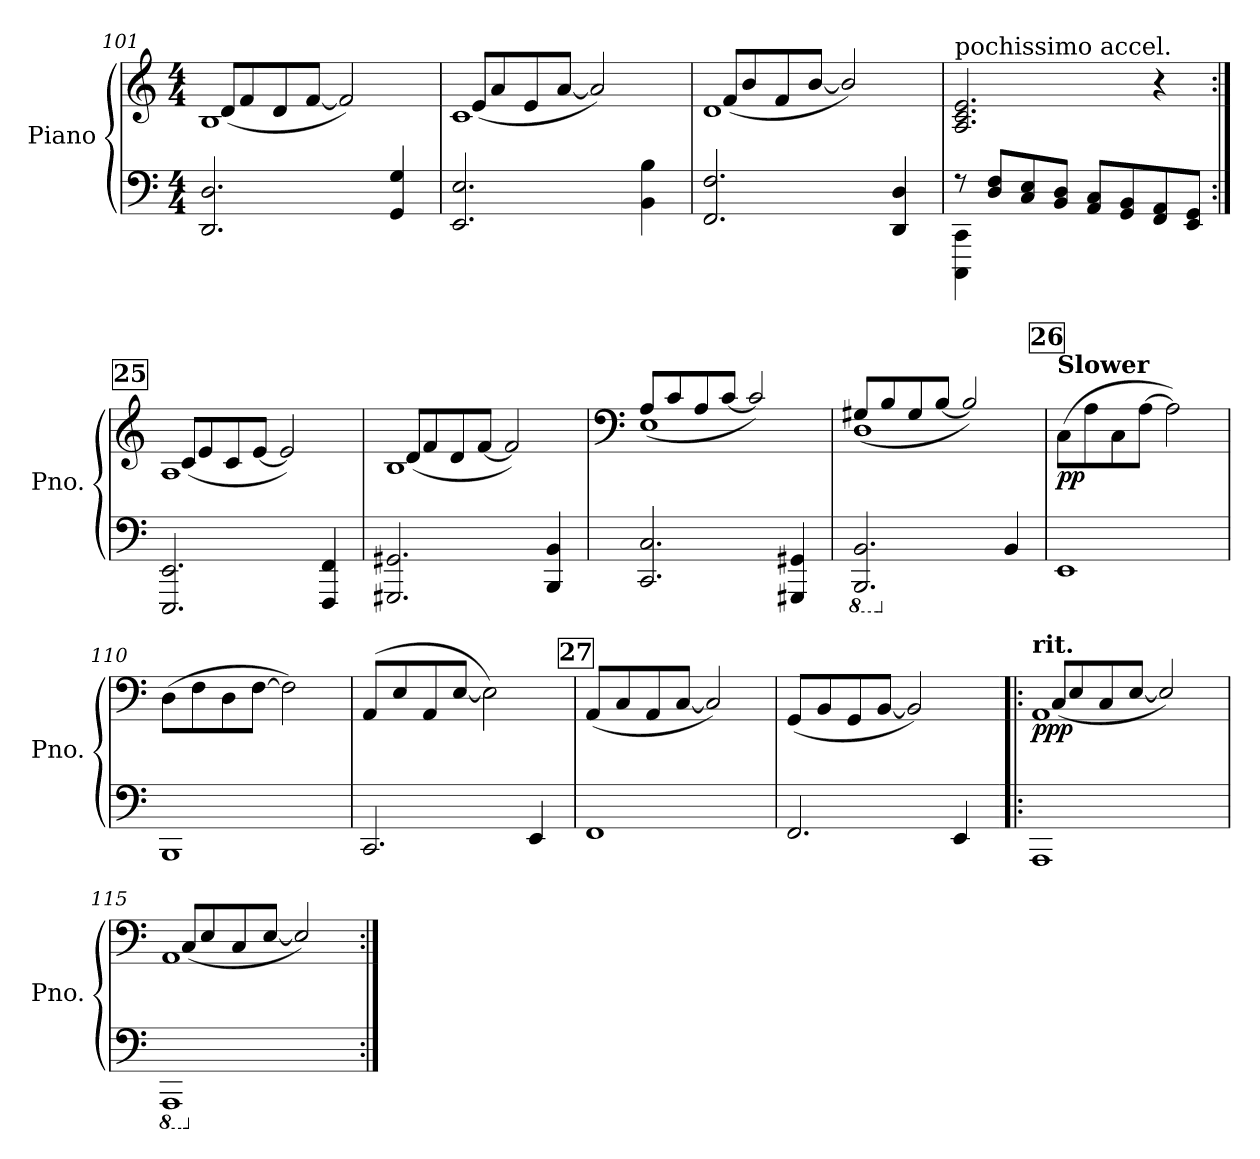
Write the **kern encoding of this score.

**kern	**kern	**dynam
*part1	*part1	*part1
*staff2	*staff1	*staff1/2
*I"Piano	*	*
*I'Pno.	*	*
*clefF4	*clefG2	*
*k[]	*k[]	*
*M4/4	*M4/4	*
=101	=101	=101
*	*^	*
2.DD/ 2.D/	1B	(>8d/L	.
.	.	8f/	.
.	.	8d/	.
.	.	[8f/J	.
.	.	2f/])	.
4GG/ 4G/	.	.	.
=102	=102	=102	=102
2.EE/ 2.E/	1c	(>8e/L	.
.	.	8a/	.
.	.	8e/	.
.	.	[8a/J	.
.	.	2a/])	.
4BB\ 4B\	.	.	.
=103	=103	=103	=103
2.FF/ 2.F/	1d	(>8f/L	.
.	.	8b/	.
.	.	8f/	.
.	.	[8b/J	.
.	.	2b/])	.
4DD/ 4D/	.	.	.
*	*v	*v	*
=104	=104	=104
*^	*	*
!	!	!LO:TX:a:t=pochissimo accel.	!
8r	4CCC\ 4CC\	2.A/ 2.c/ 2.e/	.
8D/ 8F/L	.	.	.
8C/ 8E/	2.ryy	.	.
8BB/ 8D/J	.	.	.
*	*	*MM70	*
8AA/ 8C/L	.	.	.
8GG/ 8BB/	.	.	.
8FF/ 8AA/	.	4r	.
8EE/ 8GG/J	.	.	.
*v	*v	*	*
!!LO:LB:g=z
!!LO:REH:place=s1:a:B:fs=14:t=25
=105:|!	=105:|!	=105:|!
*	*^	*
2.EEE/ 2.EE/	1A	(>8c/L	.
.	.	8e/	.
.	.	8c/	.
.	.	[8e/J	.
.	.	2e/])	.
4FFF/ 4FF/	.	.	.
=106	=106	=106	=106
2.GGG#X/ 2.GG#X/	1B	(>8d/L	.
.	.	8f/	.
.	.	8d/	.
.	.	[8f/J	.
.	.	2f/])	.
4BBB/ 4BB/	.	.	.
=107	=107	=107	=107
*	*clefF4	*	*
2.CC/ 2.C/	1E	(>8A/L	.
.	.	8c/	.
.	.	8A/	.
.	.	[8c/J	.
.	.	2c/])	.
4GGG#X/ 4GG#X/	.	.	.
=108	=108	=108	=108
*8ba	*	*	*
2.BBBB/ 2.BBB/	1D	(>8G#X/L	.
.	.	8B/	.
.	.	8G#/	.
.	.	[8B/J	.
.	.	2B/])	.
*X8ba	*	*	*
4BB/	.	.	.
*	*v	*v	*
!!LO:REH:place=s1:a:B:fs=14:t=26
=109	=109	=109
!	!LO:TX:a:B:t=Slower	!
!	!	!LO:DY:b
1EE	(>8C\L	pp
.	8A\	.
.	8C\	.
.	[8A\J	.
.	2A\])	.
!!LO:LB:g=z
=110	=110	=110
1BBB	(>8D\L	.
.	8F\	.
.	8D\	.
.	[8F\J	.
.	2F\])	.
=111	=111	=111
2.CC/	(>8AA/L	.
.	8E/	.
.	8AA/	.
.	[8E/J	.
.	2E\])	.
4EE/	.	.
!!LO:REH:place=s1:a:B:fs=14:t=27
=112	=112	=112
1FF	(<8AA/L	.
.	8C/	.
.	8AA/	.
.	[8C/J	.
.	2C/])	.
=113	=113	=113
2.FF/	(<8GG/L	.
.	8BB/	.
.	8GG/	.
.	[8BB/J	.
.	2BB/])	.
4EE/	.	.
=114!|:	=114!|:	=114!|:
*	*^	*
!	!LO:TX:a:B:t=rit.	!	!
!	!	!	!LO:DY:b
1AAA	1AA	(>8C/L	ppp
.	.	8E/	.
.	.	8C/	.
.	.	[8E/J	.
.	.	2E/])	.
=115	=115	=115	=115
*8ba	*	*	*
1AAAA	1AA	(>8C/L	.
.	.	8E/	.
.	.	8C/	.
.	.	[8E/J	.
.	.	2E/])	.
*X8ba	*	*	*
*	*v	*v	*
=:|!	=:|!	=:|!
*-	*-	*-
